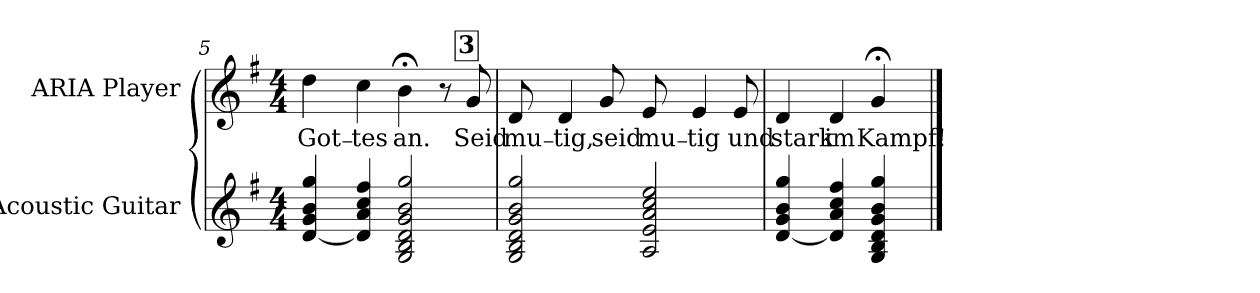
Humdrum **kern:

**kern	**kern	**text
*part2	*part1	*part1
*staff2	*staff1	*staff1
*I"Acoustic Guitar	*I"ARIA Player	*
*I'A. Gtr.	*	*
!!LO:LB:g=z
*clefG2	*clefG2	*
*ITrd7c12	*	*
*k[f#]	*k[f#]	*
*G:	*G:	*
*M4/4	*M4/4	*
!!LO:REH:place=s1:B:color=#000000:enc=box:fs=18.1809:t=3:qo=3.5
=5	=5	=5
!	!	!LO:LY:b:color=#000000
[<4Di/ 4Gi 4Bi 4gi	4ddi\	Got₋
!	!	!LO:LY:b:color=#000000
4Di/] 4Ai 4ci 4f#i	4cci\	tes
!	!	!LO:LY:b:color=#000000
2GGi/ 2BBi 2Di 2Gi 2Bi 2gi	4b;i\	an.
.	8r	.
!	!	!LO:LY:b:color=#000000
.	8gi/	Seid
=6	=6	=6
!	!	!LO:LY:b:color=#000000
2GGi/ 2BBi 2Di 2Gi 2Bi 2gi	8di/	mu₋
!	!	!LO:LY:b:color=#000000
.	4di/	tig,
!	!	!LO:LY:b:color=#000000
.	8gi/	seid
!	!	!LO:LY:b:color=#000000
2AAi/ 2Ei 2Ai 2ci 2ei	8ei/	mu₋
!	!	!LO:LY:b:color=#000000
.	4ei/	tig
!	!	!LO:LY:b:color=#000000
.	8ei/	und
=7	=7	=7
!	!	!LO:LY:b:color=#000000
[<4Di/ 4Gi 4Bi 4gi	4di/	stark
!	!	!LO:LY:b:color=#000000
4Di/] 4Ai 4ci 4f#i	4di/	im
!	!	!LO:LY:b:color=#000000
4GGi/ 4BBi 4Di 4Gi 4Bi 4gi	4g;i/	Kampf!
==	==	==
*-	*-	*-
